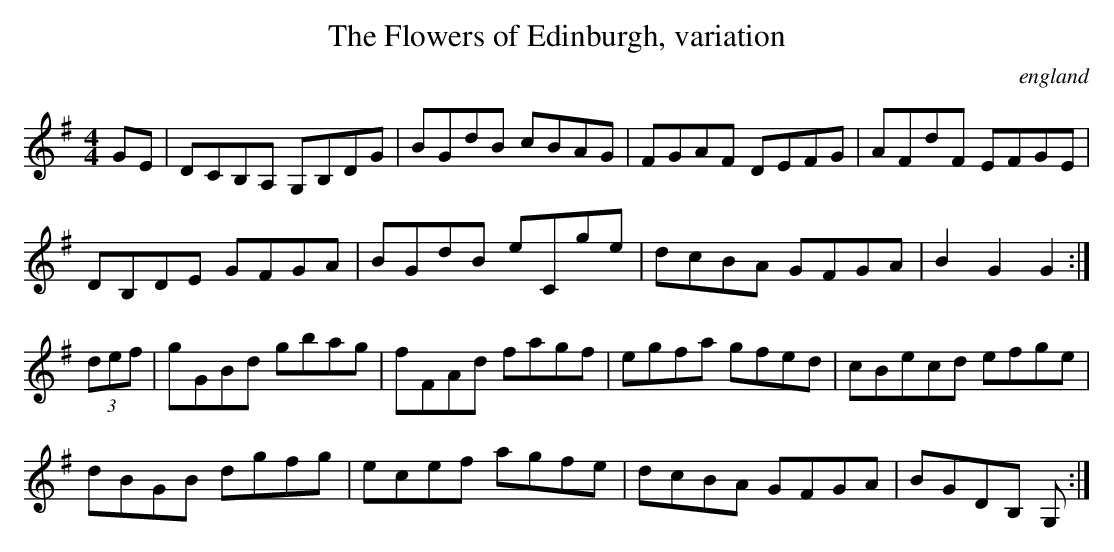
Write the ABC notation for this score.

X:1
T:The Flowers of Edinburgh, variation
O:england
M:4/4
L:1/8
K:G
GE|DCB,A, G,B,DG|BGdB cBAG|FGAF DEFG|AFdF EFGE|
DB,DE GFGA|BGdB eCge|dcBA GFGA|B2 G2 G2:|]
(3def|gGBd gbag|fFAd fagf|egfa gfed|cBecd efge|
dBGB dgfg|ecef agfe|dcBA GFGA|BGDB, G,:|]
